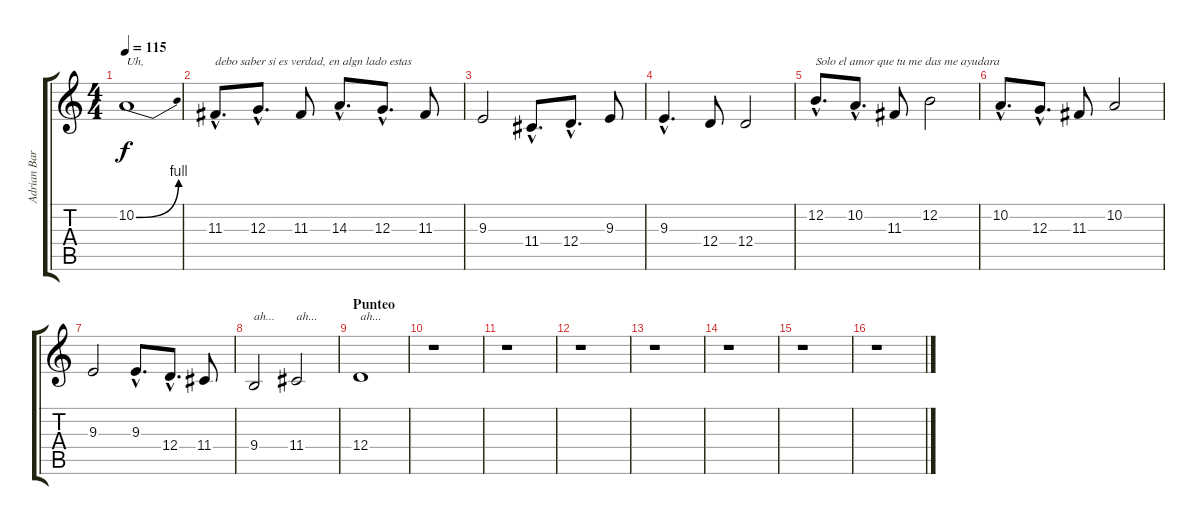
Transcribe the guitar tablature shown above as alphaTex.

\track ("Adrian Barilari" "Adrian Bar") {instrument flute}
\staff {score tabs}
\tuning (E4 B3 G3 D3 A2 E2) {hide}
\ts (4 4)
\tempo 115
\clef g2
\ks c
10.2{be (bend 0 0 60 4)}.1{txt "Uh, " dy f} |
11.3{hac}.8{d txt "debo saber si es verdad, en algn lado estas"} 12.3{hac}.8{d} 11.3.8 14.3{hac}.8{d} 12.3{hac}.8{d} 11.3.8 |
9.3.2 11.4{hac}.8{d} 12.4{hac}.8{d} 9.3.8 |
9.3{hac}.4{d} 12.4.8 12.4.2 |
12.2{hac}.8{d txt "Solo el amor que tu me das me ayudara"} 10.2{hac}.8{d} 11.3.8 12.2.2 |
10.2{hac}.8{d} 12.3{hac}.8{d} 11.3.8 10.2.2 |
9.3.2 9.3{hac}.8{d} 12.4{hac}.8{d} 11.4.8 |
9.4.2{txt "ah..."} 11.4.2{txt "ah..."} |
\section ("" "Punteo")
12.4.1{txt "ah..."} |
r.1 |
r.1 |
r.1 |
r.1 |
r.1 |
r.1 |
r.1
